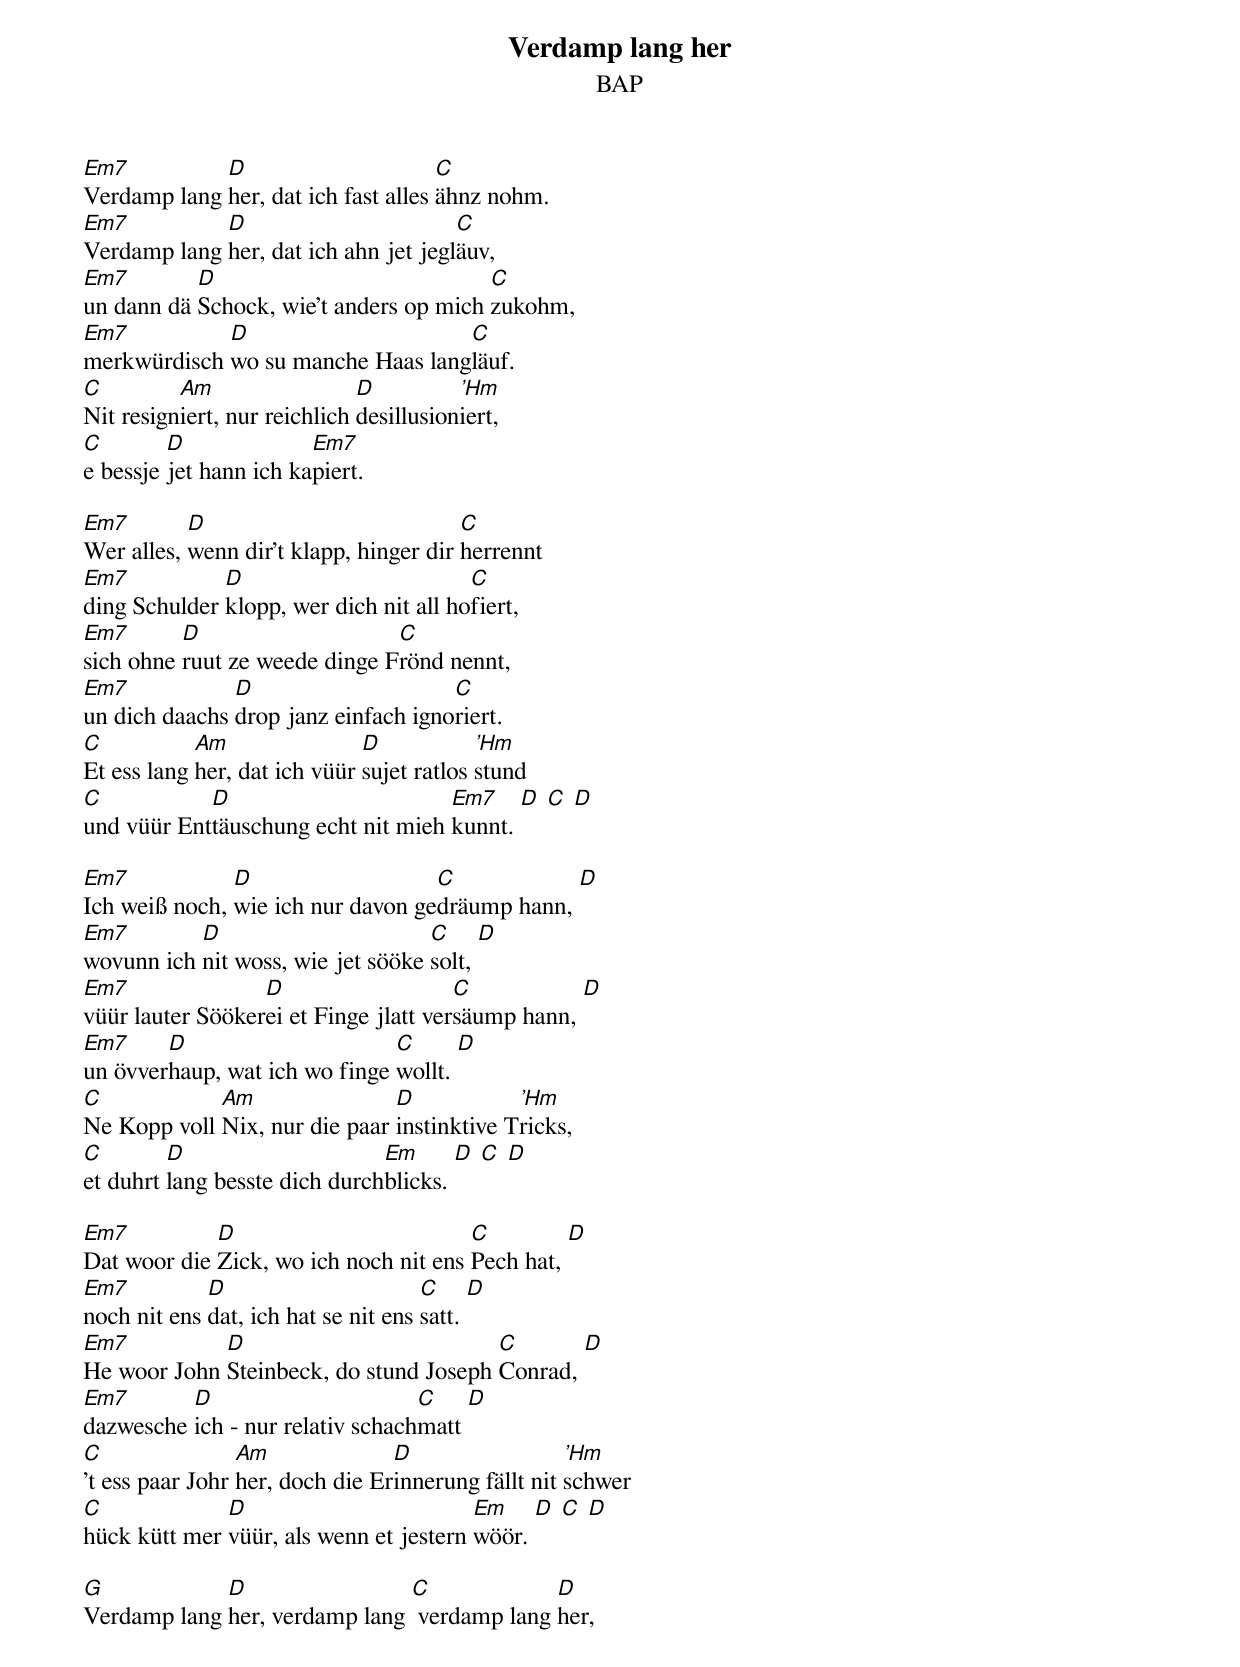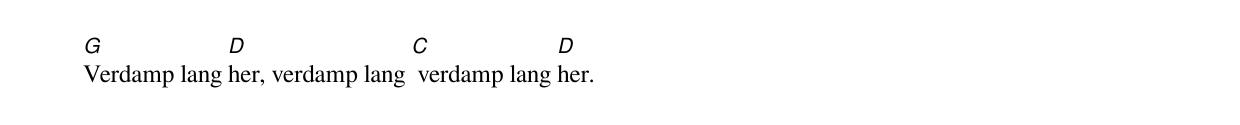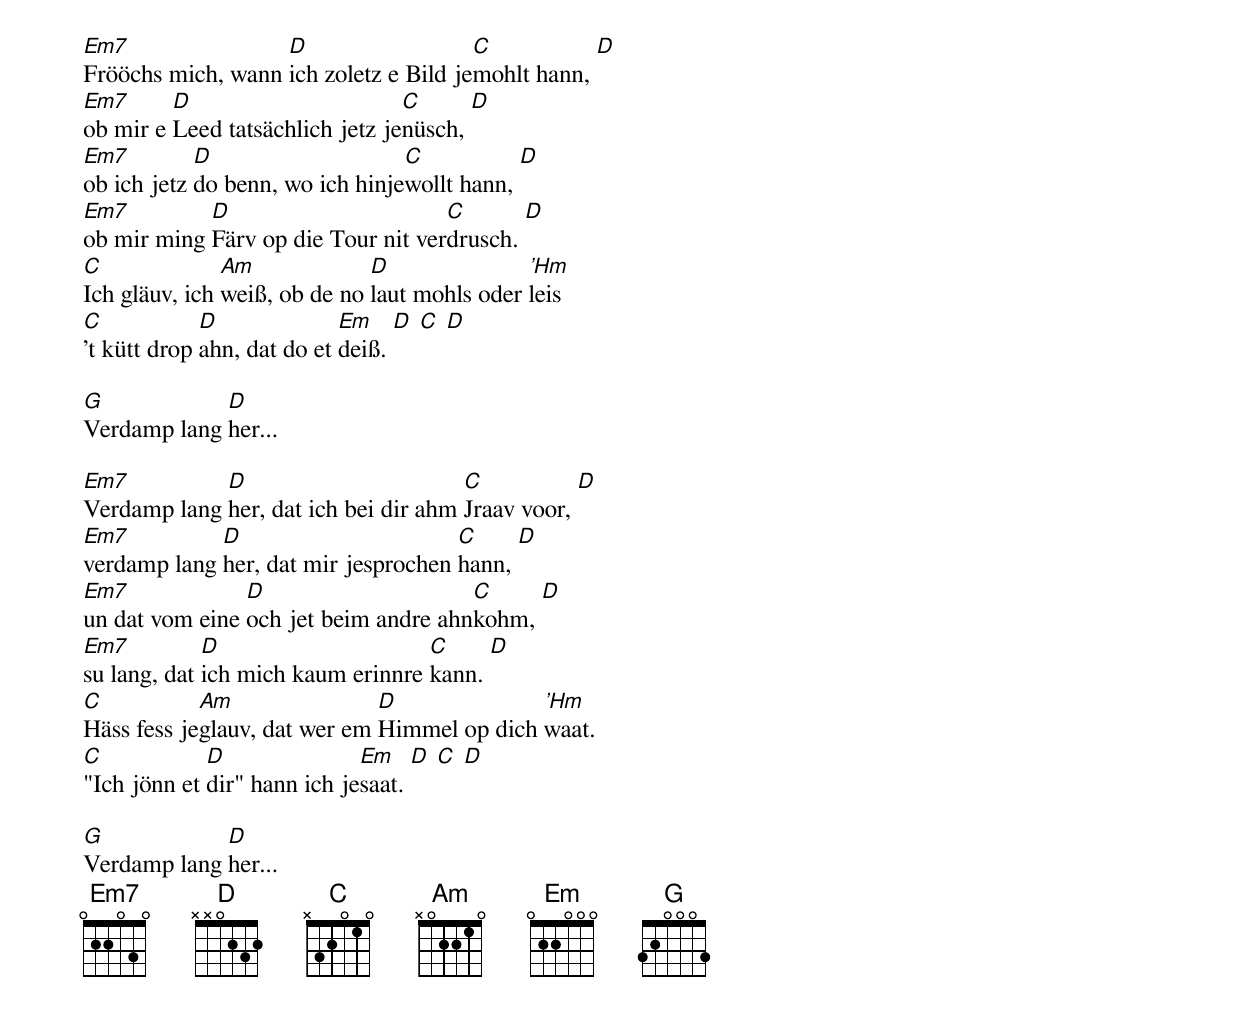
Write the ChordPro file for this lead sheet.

{t:Verdamp lang her}
{st:BAP}

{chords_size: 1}
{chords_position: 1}
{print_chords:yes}
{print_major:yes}
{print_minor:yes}
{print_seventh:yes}
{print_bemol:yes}
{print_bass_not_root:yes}
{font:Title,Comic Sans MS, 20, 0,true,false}
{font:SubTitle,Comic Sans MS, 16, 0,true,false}
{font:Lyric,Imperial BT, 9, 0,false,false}
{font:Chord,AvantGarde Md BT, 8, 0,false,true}
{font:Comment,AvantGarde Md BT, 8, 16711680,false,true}
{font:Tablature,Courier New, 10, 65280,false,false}
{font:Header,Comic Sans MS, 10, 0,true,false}
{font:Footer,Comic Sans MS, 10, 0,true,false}
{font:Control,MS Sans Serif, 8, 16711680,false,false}
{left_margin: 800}
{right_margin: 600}
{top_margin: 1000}
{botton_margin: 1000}
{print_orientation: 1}




[Em7]Verdamp lang [D]her, dat ich fast alles [C]ähnz nohm.
[Em7]Verdamp lang [D]her, dat ich ahn jet jegl[C]äuv,
[Em7]un dann dä [D]Schock, wie't anders op mich [C]zukohm,
[Em7]merkwürdisch [D]wo su manche Haas lang[C]läuf.
[C]Nit resign[Am]iert, nur reichlich [D]desillusion['Hm]iert,
[C]e bessje [D]jet hann ich ka[Em7]piert.

[Em7]Wer alles, [D]wenn dir't klapp, hinger dir [C]herrennt
[Em7]ding Schulder [D]klopp, wer dich nit all ho[C]fiert,
[Em7]sich ohne [D]ruut ze weede dinge F[C]rönd nennt,
[Em7]un dich daachs [D]drop janz einfach igno[C]riert.
[C]Et ess lang [Am]her, dat ich vüür [D]sujet ratlos ['Hm]stund
[C]und vüür Ent[D]täuschung echt nit mieh [Em7]kunnt. [D] [C] [D]

[Em7]Ich weiß noch, [D]wie ich nur davon ge[C]dräump hann, [D]
[Em7]wovunn ich [D]nit woss, wie jet sööke [C]solt, [D]
[Em7]vüür lauter Sööker[D]ei et Finge jlatt ver[C]säump hann, [D]
[Em7]un övver[D]haup, wat ich wo finge [C]wollt. [D]
[C]Ne Kopp voll [Am]Nix, nur die paar [D]instinktive T['Hm]ricks,
[C]et duhrt [D]lang besste dich durch[Em]blicks. [D] [C] [D]

[Em7]Dat woor die [D]Zick, wo ich noch nit ens [C]Pech hat, [D]
[Em7]noch nit ens [D]dat, ich hat se nit ens [C]satt. [D]
[Em7]He woor John [D]Steinbeck, do stund Joseph [C]Conrad, [D]
[Em7]dazwesche [D]ich - nur relativ schach[C]matt [D]
[C]'t ess paar Johr [Am]her, doch die Er[D]innerung fällt nit ['Hm]schwer
[C]hück kütt mer [D]vüür, als wenn et jestern [Em]wöör. [D] [C] [D]

[G]Verdamp lang [D]her, verdamp lang [C] verdamp lang [D]her,
[G]Verdamp lang [D]her, verdamp lang [C] verdamp lang [D]her.
{new_page}

[Em7]Frööchs mich, wann [D]ich zoletz e Bild je[C]mohlt hann, [D]
[Em7]ob mir e [D]Leed tatsächlich jetz je[C]nüsch, [D]
[Em7]ob ich jetz [D]do benn, wo ich hinje[C]wollt hann, [D]
[Em7]ob mir ming [D]Färv op die Tour nit ver[C]drusch. [D]
[C]Ich gläuv, ich [Am]weiß, ob de no [D]laut mohls oder ['Hm]leis
[C]'t kütt drop [D]ahn, dat do et [Em]deiß. [D] [C] [D]

[G]Verdamp lang [D]her...

[Em7]Verdamp lang [D]her, dat ich bei dir ahm [C]Jraav voor, [D]
[Em7]verdamp lang [D]her, dat mir jesprochen [C]hann, [D]
[Em7]un dat vom eine [D]och jet beim andre ahn[C]kohm, [D]
[Em7]su lang, dat [D]ich mich kaum erinnre [C]kann. [D]
[C]Häss fess je[Am]glauv, dat wer em [D]Himmel op dich ['Hm]waat.
[C]"Ich jönn et [D]dir" hann ich je[Em]saat. [D] [C] [D]

[G]Verdamp lang [D]her...
